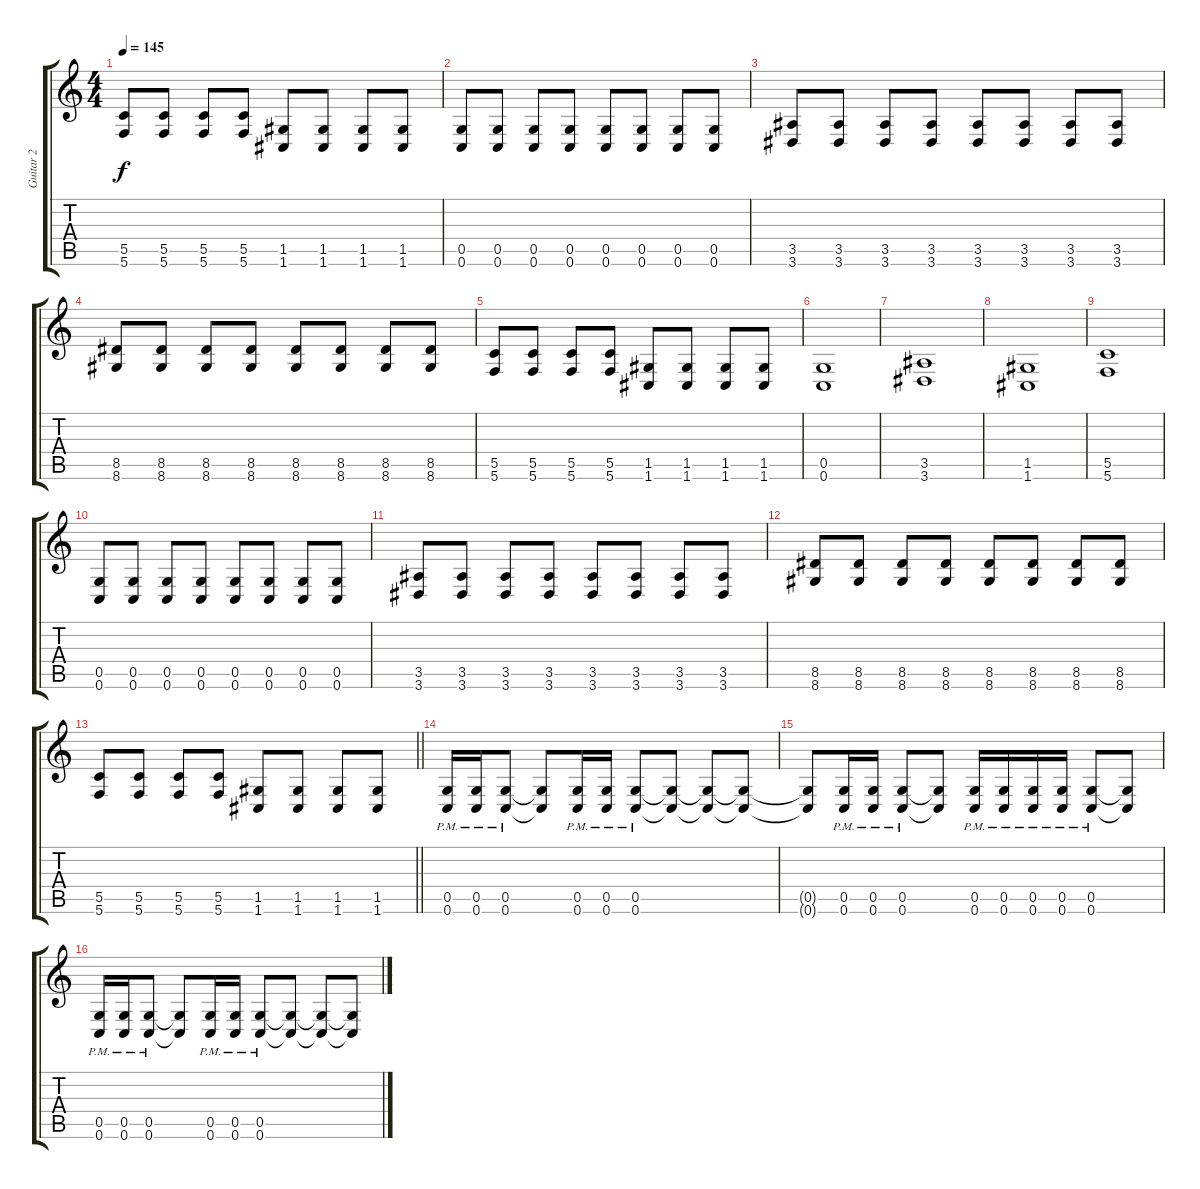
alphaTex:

\track ("Guitar 2" "Guitar 2") {instrument acousticguitarsteel}
\staff {score tabs}
\tuning (D4 A3 F3 C3 G2 C2) {hide}
\ts (4 4)
\tempo 145
\clef g2
\ks c
(5.5 5.6).8{dy f} (5.5 5.6).8 (5.5 5.6).8 (5.5 5.6).8 (1.5 1.6).8 (1.5 1.6).8 (1.5 1.6).8 (1.5 1.6).8 |
(0.5 0.6).8 (0.5 0.6).8 (0.5 0.6).8 (0.5 0.6).8 (0.5 0.6).8 (0.5 0.6).8 (0.5 0.6).8 (0.5 0.6).8 |
(3.5 3.6).8 (3.5 3.6).8 (3.5 3.6).8 (3.5 3.6).8 (3.5 3.6).8 (3.5 3.6).8 (3.5 3.6).8 (3.5 3.6).8 |
(8.5 8.6).8 (8.5 8.6).8 (8.5 8.6).8 (8.5 8.6).8 (8.5 8.6).8 (8.5 8.6).8 (8.5 8.6).8 (8.5 8.6).8 |
(5.5 5.6).8 (5.5 5.6).8 (5.5 5.6).8 (5.5 5.6).8 (1.5 1.6).8 (1.5 1.6).8 (1.5 1.6).8 (1.5 1.6).8 |
(0.5 0.6).1 |
(3.5 3.6).1 |
(1.5 1.6).1 |
(5.5 5.6).1 |
(0.5 0.6).8 (0.5 0.6).8 (0.5 0.6).8 (0.5 0.6).8 (0.5 0.6).8 (0.5 0.6).8 (0.5 0.6).8 (0.5 0.6).8 |
(3.5 3.6).8 (3.5 3.6).8 (3.5 3.6).8 (3.5 3.6).8 (3.5 3.6).8 (3.5 3.6).8 (3.5 3.6).8 (3.5 3.6).8 |
(8.5 8.6).8 (8.5 8.6).8 (8.5 8.6).8 (8.5 8.6).8 (8.5 8.6).8 (8.5 8.6).8 (8.5 8.6).8 (8.5 8.6).8 |
\barLineRight lightlight
(5.5 5.6).8 (5.5 5.6).8 (5.5 5.6).8 (5.5 5.6).8 (1.5 1.6).8 (1.5 1.6).8 (1.5 1.6).8 (1.5 1.6).8 |
(0.5{pm} 0.6{pm}).16{balance 12} (0.5{pm} 0.6{pm}).16 (0.5{pm} 0.6{pm}).8 (0.5{t} 0.6{t}).8 (0.5{pm} 0.6{pm}).16 (0.5{pm} 0.6{pm}).16 (0.5{pm} 0.6{pm}).8 (0.5{t} 0.6{t}).8 (0.5{t} 0.6{t}).8 (0.5{t} 0.6{t}).8 |
(0.5{t} 0.6{t}).8 (0.5{pm} 0.6{pm}).16 (0.5{pm} 0.6{pm}).16 (0.5{pm} 0.6{pm}).8 (0.5{t} 0.6{t}).8 (0.5{pm} 0.6{pm}).16 (0.5{pm} 0.6{pm}).16 (0.5{pm} 0.6{pm}).16 (0.5{pm} 0.6{pm}).16 (0.5{pm} 0.6{pm}).8 (0.5{t} 0.6{t}).8 |
(0.5{pm} 0.6{pm}).16 (0.5{pm} 0.6{pm}).16 (0.5{pm} 0.6{pm}).8 (0.5{t} 0.6{t}).8 (0.5{pm} 0.6{pm}).16 (0.5{pm} 0.6{pm}).16 (0.5{pm} 0.6{pm}).8 (0.5{t} 0.6{t}).8 (0.5{t} 0.6{t}).8 (0.5{t} 0.6{t}).8
